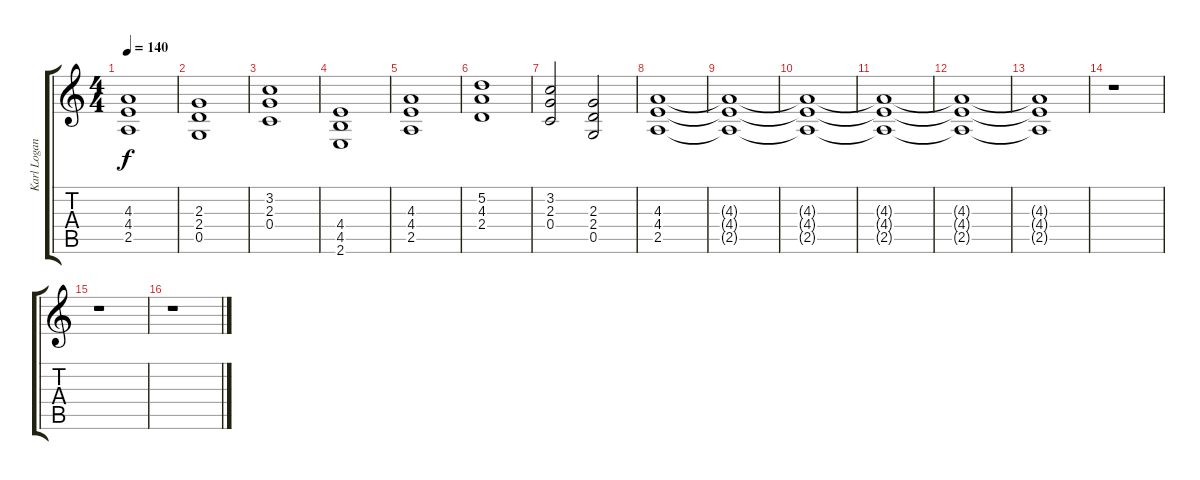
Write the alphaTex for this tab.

\track ("Karl Logan(Rhytm Guitar)" "Karl Logan") {instrument distortionguitar}
\staff {score tabs}
\tuning (D4 A3 F3 C3 G2 D2) {hide}
\ts (4 4)
\tempo 140
\clef g2
\ks c
(4.3 4.4 2.5).1{dy f} |
(2.3 2.4 0.5).1 |
(3.2 2.3 0.4).1 |
(4.4 4.5 2.6).1 |
(4.3 4.4 2.5).1 |
(5.2 4.3 2.4).1 |
(3.2 2.3 0.4).2 (2.3 2.4 0.5).2 |
(4.3 4.4 2.5).1 |
(4.3{t} 4.4{t} 2.5{t}).1 |
(4.3{t} 4.4{t} 2.5{t}).1{volume 0} |
(4.3{t} 4.4{t} 2.5{t}).1 |
(4.3{t} 4.4{t} 2.5{t}).1 |
(4.3{t} 4.4{t} 2.5{t}).1 |
r.1 |
r.1 |
r.1
